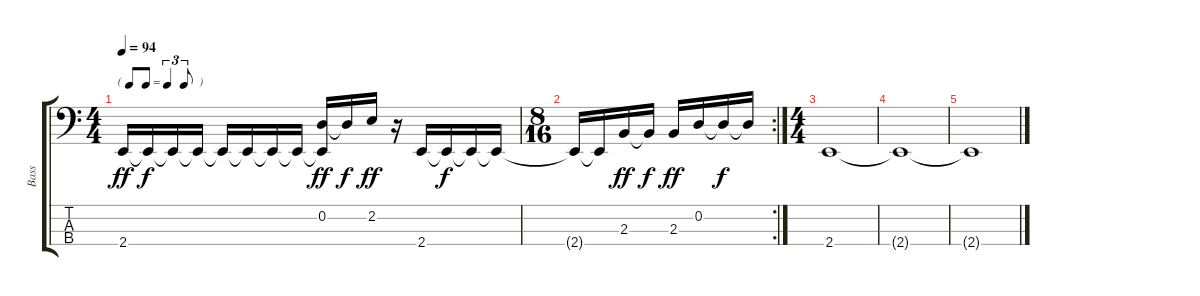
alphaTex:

\track ("Bass" "Bass") {instrument electricbassfinger}
\staff {score tabs}
\tuning (G2 D2 A1 D1) {hide}
\ts (4 4)
\tf triplet8th
\tempo 94
\clef f4
\ks c
2.4.16{dy ff} 2.4{t}.16{dy f} 2.4{t}.16 2.4{t}.16 2.4{t}.16 2.4{t}.16 2.4{t}.16 2.4{t}.16 (0.2 2.4{t}).16{dy ff} 0.2{t}.16{dy f} 2.2.16{dy ff} r.16 2.4.16 2.4{t}.16{dy f} 2.4{t}.16 2.4{t}.16 |
\rc 2
\ts (8 16)
2.4{t}.16 2.4{t}.16 2.3.16{dy ff} 2.3{t}.16{dy f} 2.3.16{dy ff} 0.2.16 0.2{t}.16{dy f} 0.2{t}.16 |
\ts (4 4)
2.4.1 |
2.4{t}.1 |
2.4{t}.1
